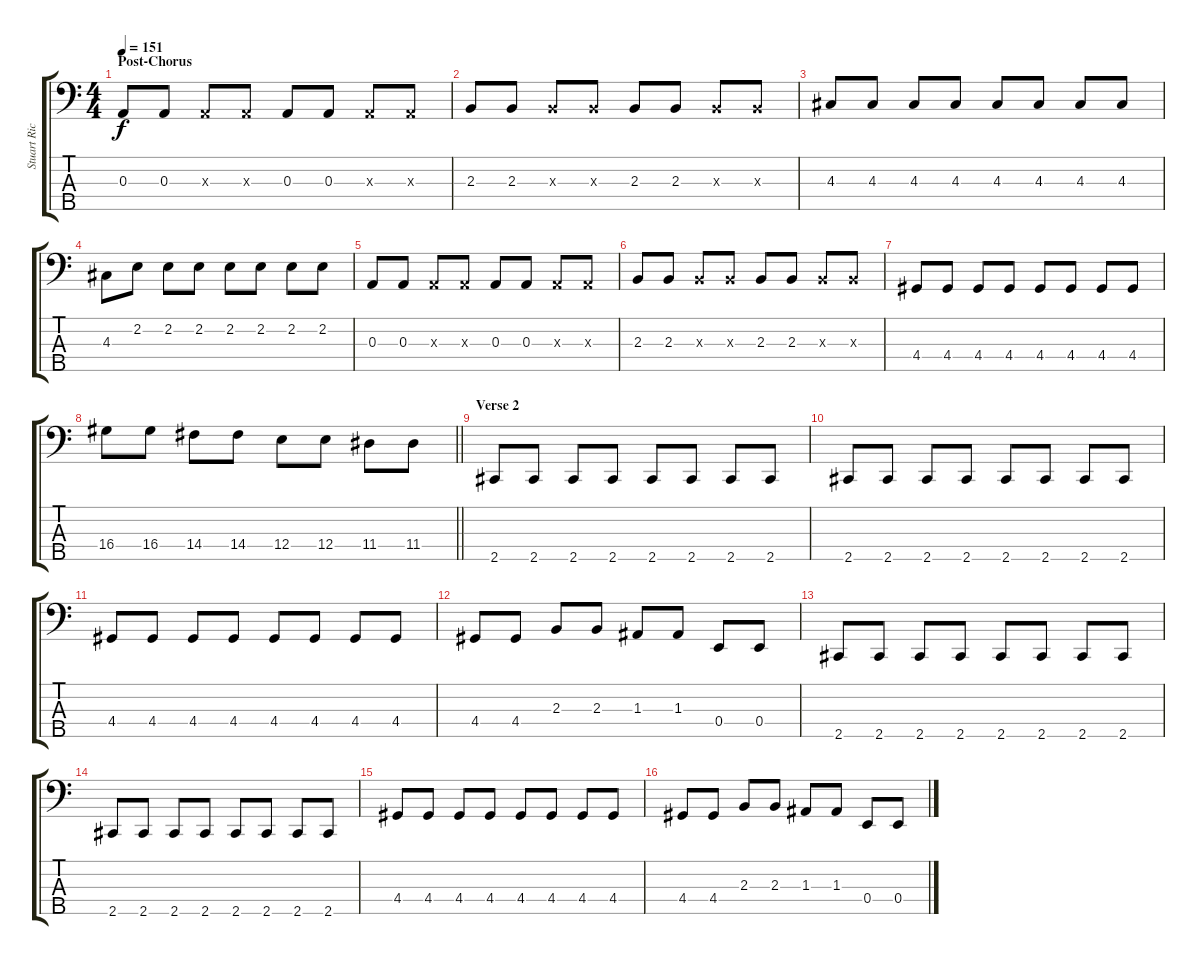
\track ("Stuart Richardson [Bass]" "Stuart Ric") {instrument electricbassfinger}
\staff {score tabs}
\tuning (G2 D2 A1 E1 B0) {hide}
\ts (4 4)
\section ("" "Post-Chorus")
\tempo 151
\clef f4
\ks c
0.3.8{dy f} 0.3.8 0.3{x}.8 0.3{x}.8 0.3.8 0.3.8 0.3{x}.8 0.3{x}.8 |
2.3.8 2.3.8 2.3{x}.8 2.3{x}.8 2.3.8 2.3.8 2.3{x}.8 2.3{x}.8 |
4.3.8 4.3.8 4.3.8 4.3.8 4.3.8 4.3.8 4.3.8 4.3.8 |
4.3.8 2.2.8 2.2.8 2.2.8 2.2.8 2.2.8 2.2.8 2.2.8 |
0.3.8 0.3.8 0.3{x}.8 0.3{x}.8 0.3.8 0.3.8 0.3{x}.8 0.3{x}.8 |
2.3.8 2.3.8 2.3{x}.8 2.3{x}.8 2.3.8 2.3.8 2.3{x}.8 2.3{x}.8 |
4.4.8 4.4.8 4.4.8 4.4.8 4.4.8 4.4.8 4.4.8 4.4.8 |
\barLineRight lightlight
16.4.8 16.4.8 14.4.8 14.4.8 12.4.8 12.4.8 11.4.8 11.4.8 |
\section ("" "Verse 2")
2.5.8 2.5.8 2.5.8 2.5.8 2.5.8 2.5.8 2.5.8 2.5.8 |
2.5.8 2.5.8 2.5.8 2.5.8 2.5.8 2.5.8 2.5.8 2.5.8 |
4.4.8 4.4.8 4.4.8 4.4.8 4.4.8 4.4.8 4.4.8 4.4.8 |
4.4.8 4.4.8 2.3.8 2.3.8 1.3.8 1.3.8 0.4.8 0.4.8 |
2.5.8 2.5.8 2.5.8 2.5.8 2.5.8 2.5.8 2.5.8 2.5.8 |
2.5.8 2.5.8 2.5.8 2.5.8 2.5.8 2.5.8 2.5.8 2.5.8 |
4.4.8 4.4.8 4.4.8 4.4.8 4.4.8 4.4.8 4.4.8 4.4.8 |
4.4.8 4.4.8 2.3.8 2.3.8 1.3.8 1.3.8 0.4.8 0.4.8
